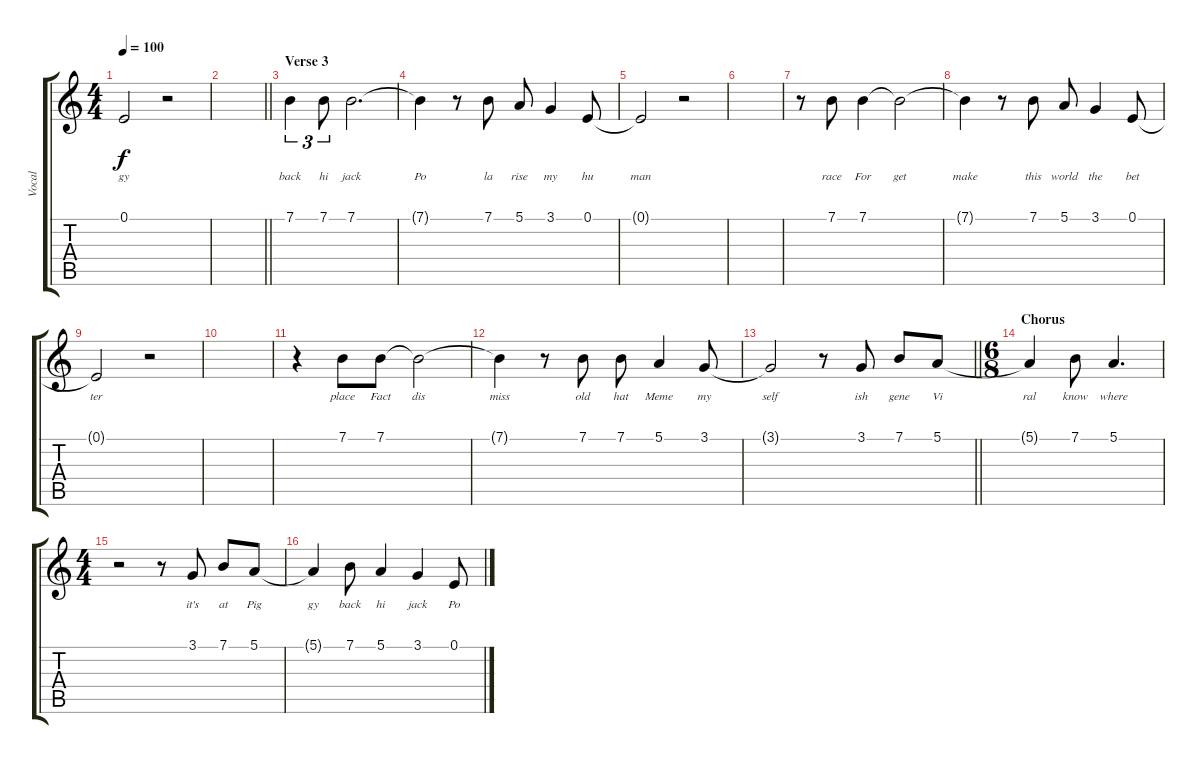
\track ("Vocal" "Vocal") {instrument acousticgrandpiano}
\staff {score tabs}
\tuning (E4 B3 G3 D3 A2 E2) {hide}
\ts (4 4)
\tempo 100
\clef g2
\ks c
0.1{t}.2{lyrics (0 "gy") lyrics (1 "") lyrics (2 "") lyrics (3 "") lyrics (4 "") dy f} r.2 |
\barLineRight lightlight
|
\section ("" "Verse 3")
7.1.4{tu (3 2) lyrics (0 "back") lyrics (1 "") lyrics (2 "") lyrics (3 "") lyrics (4 "")} 7.1.8{tu (3 2) lyrics (0 "hi") lyrics (1 "") lyrics (2 "") lyrics (3 "") lyrics (4 "")} 7.1.2{d lyrics (0 "jack") lyrics (1 "") lyrics (2 "") lyrics (3 "") lyrics (4 "")} |
7.1{t}.4{lyrics (0 "Po") lyrics (1 "") lyrics (2 "") lyrics (3 "") lyrics (4 "")} r.8 7.1.8{lyrics (0 "la") lyrics (1 "") lyrics (2 "") lyrics (3 "") lyrics (4 "")} 5.1.8{lyrics (0 "rise") lyrics (1 "") lyrics (2 "") lyrics (3 "") lyrics (4 "")} 3.1.4{lyrics (0 "my") lyrics (1 "") lyrics (2 "") lyrics (3 "") lyrics (4 "")} 0.1.8{lyrics (0 "hu") lyrics (1 "") lyrics (2 "") lyrics (3 "") lyrics (4 "")} |
0.1{t}.2{lyrics (0 "man") lyrics (1 "") lyrics (2 "") lyrics (3 "") lyrics (4 "")} r.2 |
|
r.8 7.1.8{lyrics (0 "race") lyrics (1 "") lyrics (2 "") lyrics (3 "") lyrics (4 "")} 7.1.4{lyrics (0 "For") lyrics (1 "") lyrics (2 "") lyrics (3 "") lyrics (4 "")} 7.1{t}.2{lyrics (0 "get") lyrics (1 "") lyrics (2 "") lyrics (3 "") lyrics (4 "")} |
7.1{t}.4{lyrics (0 "make") lyrics (1 "") lyrics (2 "") lyrics (3 "") lyrics (4 "")} r.8 7.1.8{lyrics (0 "this") lyrics (1 "") lyrics (2 "") lyrics (3 "") lyrics (4 "")} 5.1.8{lyrics (0 "world") lyrics (1 "") lyrics (2 "") lyrics (3 "") lyrics (4 "")} 3.1.4{lyrics (0 "the") lyrics (1 "") lyrics (2 "") lyrics (3 "") lyrics (4 "")} 0.1.8{lyrics (0 "bet") lyrics (1 "") lyrics (2 "") lyrics (3 "") lyrics (4 "")} |
0.1{t}.2{lyrics (0 "ter") lyrics (1 "") lyrics (2 "") lyrics (3 "") lyrics (4 "")} r.2 |
|
r.4 7.1.8{lyrics (0 "place") lyrics (1 "") lyrics (2 "") lyrics (3 "") lyrics (4 "")} 7.1.8{lyrics (0 "Fact") lyrics (1 "") lyrics (2 "") lyrics (3 "") lyrics (4 "")} 7.1{t}.2{lyrics (0 "dis") lyrics (1 "") lyrics (2 "") lyrics (3 "") lyrics (4 "")} |
7.1{t}.4{lyrics (0 "miss") lyrics (1 "") lyrics (2 "") lyrics (3 "") lyrics (4 "")} r.8 7.1.8{lyrics (0 "old") lyrics (1 "") lyrics (2 "") lyrics (3 "") lyrics (4 "")} 7.1.8{lyrics (0 "hat") lyrics (1 "") lyrics (2 "") lyrics (3 "") lyrics (4 "")} 5.1.4{lyrics (0 "Meme") lyrics (1 "") lyrics (2 "") lyrics (3 "") lyrics (4 "")} 3.1.8{lyrics (0 "my") lyrics (1 "") lyrics (2 "") lyrics (3 "") lyrics (4 "")} |
\barLineRight lightlight
3.1{t}.2{lyrics (0 "self") lyrics (1 "") lyrics (2 "") lyrics (3 "") lyrics (4 "")} r.8 3.1.8{lyrics (0 "ish") lyrics (1 "") lyrics (2 "") lyrics (3 "") lyrics (4 "")} 7.1.8{lyrics (0 "gene") lyrics (1 "") lyrics (2 "") lyrics (3 "") lyrics (4 "")} 5.1.8{lyrics (0 "Vi") lyrics (1 "") lyrics (2 "") lyrics (3 "") lyrics (4 "")} |
\ts (6 8)
\section ("" "Chorus")
5.1{t}.4{lyrics (0 "ral") lyrics (1 "") lyrics (2 "") lyrics (3 "") lyrics (4 "")} 7.1.8{lyrics (0 "know") lyrics (1 "") lyrics (2 "") lyrics (3 "") lyrics (4 "")} 5.1.4{d lyrics (0 "where") lyrics (1 "") lyrics (2 "") lyrics (3 "") lyrics (4 "")} |
\ts (4 4)
r.2 r.8 3.1.8{lyrics (0 "it's") lyrics (1 "") lyrics (2 "") lyrics (3 "") lyrics (4 "")} 7.1.8{lyrics (0 "at") lyrics (1 "") lyrics (2 "") lyrics (3 "") lyrics (4 "")} 5.1.8{lyrics (0 "Pig") lyrics (1 "") lyrics (2 "") lyrics (3 "") lyrics (4 "")} |
5.1{t}.4{lyrics (0 "gy") lyrics (1 "") lyrics (2 "") lyrics (3 "") lyrics (4 "")} 7.1.8{lyrics (0 "back") lyrics (1 "") lyrics (2 "") lyrics (3 "") lyrics (4 "")} 5.1.4{lyrics (0 "hi") lyrics (1 "") lyrics (2 "") lyrics (3 "") lyrics (4 "")} 3.1.4{lyrics (0 "jack") lyrics (1 "") lyrics (2 "") lyrics (3 "") lyrics (4 "")} 0.1.8{lyrics (0 "Po") lyrics (1 "") lyrics (2 "") lyrics (3 "") lyrics (4 "")}
